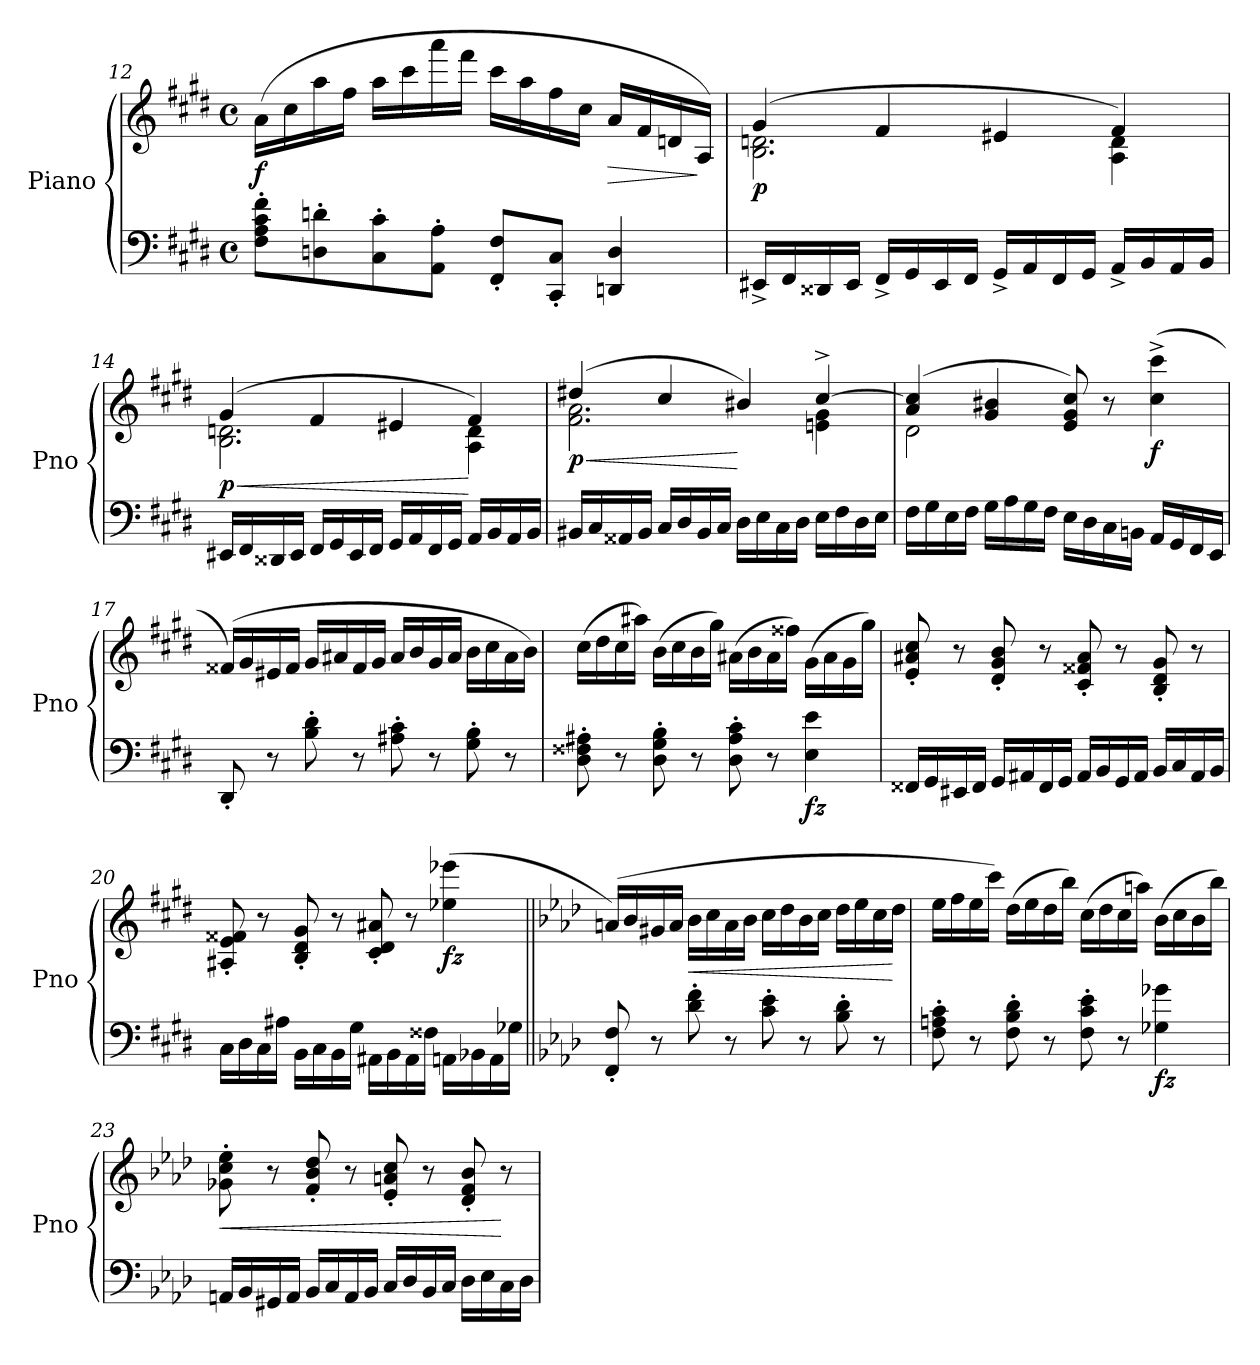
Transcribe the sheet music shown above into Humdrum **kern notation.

**kern	**kern	**dynam
*part1	*part1	*part1
*staff2	*staff1	*staff1/2
*I"Piano	*	*
*I'Pno	*	*
*clefF4	*clefG2	*
*k[f#c#g#d#]	*k[f#c#g#d#]	*
*M4/4	*M4/4	*
*met(c)	*met(c)	*
=12	=12	=12
!	!	!LO:DY:b
8F#\' 8A\' 8c#\' 8f#\'L	(>16a\LL	f
.	16cc#\	.
8Dn\' 8dn\'	16aa\	.
.	16ff#\JJ	.
8C#\' 8c#\'	16aa\LL	.
.	16ccc#\	.
8AA\' 8A\'J	16aaa\	.
.	16fff#\JJ	.
8FF#/' 8F#/'L	16ccc#\LL	.
.	16aa\	.
8CC#/' 8C#/'J	16ff#\	.
.	16cc#\JJ	.
!	!	!LO:HP:b
4DDn/ 4D/	16a/LL	>
.	16f#/	.
.	16dn/	.
.	16A/JJ)	]
!!LO:LB:g=z
=13	=13	=13
*	*^	*
!	!	!	!LO:DY:b
16EE#X^/LL	(>4g#/	2.B\ 2.dn\	p
16FF#/	.	.	.
16DD##X/	.	.	.
16EE#/JJ	.	.	.
16FF#^/LL	4f#/	.	.
16GG#/	.	.	.
16EE#/	.	.	.
16FF#/JJ	.	.	.
16GG#^/LL	4e#X/	.	.
16AA/	.	.	.
16FF#/	.	.	.
16GG#/JJ	.	.	.
16AA^/LL	4f#/)	4A\ 4d\	.
16BB/	.	.	.
16AA/	.	.	.
16BB/JJ	.	.	.
=14	=14	=14	=14
!	!	!	!LO:HP:b
!	!	!	!LO:DY:n=1:b
16EE#X/LL	(>4g#/	2.B\ 2.dn\	< p
16FF#/	.	.	.
16DD##X/	.	.	.
16EE#/JJ	.	.	.
16FF#/LL	4f#/	.	.
16GG#/	.	.	.
16EE#/	.	.	.
16FF#/JJ	.	.	.
16GG#/LL	4e#X/	.	.
16AA/	.	.	.
16FF#/	.	.	.
16GG#/JJ	.	.	.
16AA/LL	4f#/)	4A\ 4d\	[
16BB/	.	.	.
16AA/	.	.	.
16BB/JJ	.	.	.
!!LO:LB:g=z	!!
=15	=15	=15	=15
!	!	!	!LO:HP:b
!	!	!	!LO:DY:n=1:b
16BB#X/LL	(>4dd#X/	2.f#\ 2.a\	< p
16C#/	.	.	.
16AA##X/	.	.	.
16BB#/JJ	.	.	.
16C#/LL	4cc#/	.	.
16D#/	.	.	.
16BB#/	.	.	.
16C#/JJ	.	.	.
16D#\LL	4b#X/)	.	[
16E\	.	.	.
16C#\	.	.	.
16D#\JJ	.	.	.
!	!	!	!LO:DY:n=2:b
16E\LL	[4cc#^/	4en\ 4g#\	other-dynamics
16F#\	.	.	.
16D#\	.	.	.
16E\JJ	.	.	.
=16	=16	=16	=16
16F#\LL	(>4a/ 4cc#/]	2d#\	.
16G#\	.	.	.
16E\	.	.	.
16F#\JJ	.	.	.
16G#\LL	4g#/ 4b#X/	.	.
16A\	.	.	.
16G#\	.	.	.
16F#\JJ	.	.	.
16E\LL	8e/ 8g#/ 8cc#/)	2ryy	.
16D#\	.	.	.
16C#\	8r	.	.
16BBn\JJ	.	.	.
!	!	!	!LO:DY:b
16AA/LL	(>4cc#\^ 4ccc#\^	.	f
16GG#/	.	.	.
16FF#/	.	.	.
16EE/JJ	.	.	.
*	*v	*v	*
!!LO:LB:g=z
=17	=17	=17
8DD#'/	(>16f##X/LL)	.
.	16g#/	.
8r	16e#X/	.
.	16f##/JJ	.
8B\' 8d#\'	16g#/LL	.
.	16a#X/	.
8r	16f##/	.
.	16g#/JJ	.
8A#X\' 8c#\'	16a#/LL	.
.	16b/	.
8r	16g#/	.
.	16a#/JJ	.
8G#\' 8B\'	16b\LL	.
.	16cc#\	.
8r	16a#\	.
.	16b\JJ)	.
=18	=18	=18
8D#\' 8F##X\' 8A#X\'	(>16cc#\LL	.
.	16dd#\	.
8r	16cc#\	.
.	16aa#X\JJ)	.
8D#\' 8G#\' 8B\'	(>16b\LL	.
.	16cc#\	.
8r	16b\	.
.	16gg#\JJ)	.
8D#\' 8A#\' 8c#\'	(>16a#X\LL	.
.	16b\	.
8r	16a#\	.
.	16ff##X\JJ)	.
!	!	!LO:DY:b=2
4E\ 4e\	(>16g#\LL	fz
.	16a#\	.
.	16g#\	.
.	16gg#\JJ)	.
!!LO:LB:g=z
=19	=19	=19
16FF##X/LL	8e/' 8a#X/' 8cc#/'	.
16GG#/	.	.
16EE#X/	8r	.
16FF##/JJ	.	.
16GG#/LL	8d#/' 8g#/' 8b/'	.
16AA#X/	.	.
16FF##/	8r	.
16GG#/JJ	.	.
16AA#/LL	8c#/' 8f##X/' 8a#/'	.
16BB/	.	.
16GG#/	8r	.
16AA#/JJ	.	.
16BB/LL	8B/' 8d#/' 8g#/'	.
16C#/	.	.
16AA#/	8r	.
16BB/JJ	.	.
=20	=20	=20
16C#\LL	8A#X/' 8e/' 8f##X/'	.
16D#\	.	.
16C#\	8r	.
16A#X\JJ	.	.
16BB\LL	8B/' 8d#/' 8g#/'	.
16C#\	.	.
16BB\	8r	.
16G#\JJ	.	.
16AA#X\LL	8c#/' 8d#/' 8a#X/'	.
16BB\	.	.
16AA#\	8r	.
16F##X\JJ	.	.
!	!	!LO:DY:b
16AAn\LL	(>4ee-X\ 4eee-X\	fz
16BB-X\	.	.
16AA\	.	.
16G-X\JJ	.	.
!!LO:PB:g=z
=21||	=21||	=21||
*k[b-e-a-d-]	*k[b-e-a-d-]	*
8FF/' 8F/'	(>16an/LL)	.
.	16b-/	.
8r	16g#X/	.
.	16a/JJ	.
!	!	!LO:HP:b
8d-\' 8f\'	16b-\LL	<
.	16cc\	.
8r	16a\	.
.	16b-\JJ	.
8c\' 8e-\'	16cc\LL	.
.	16dd-\	.
8r	16b-\	.
.	16cc\JJ	.
8B-\' 8d-\'	16dd-\LL	.
.	16ee-\	.
8r	16cc\	.
.	16dd-\JJ	[
=22	=22	=22
8F\' 8An\' 8c\'	16ee-\LL	.
.	16ff\	.
8r	16ee-\	.
.	16ccc\JJ)	.
8F\' 8B-\' 8d-\'	(>16dd-\LL	.
.	16ee-\	.
8r	16dd-\	.
.	16bb-\JJ)	.
8F\' 8c\' 8e-\'	(>16cc\LL	.
.	16dd-\	.
8r	16cc\	.
.	16aan\JJ)	.
!	!	!LO:DY:b=2
4G-X\ 4g-X\	(>16b-\LL	fz
.	16cc\	.
.	16b-\	.
.	16bb-\JJ)	.
!!LO:LB:g=z
=23	=23	=23
!	!	!LO:HP:b
16AAn/LL	8g-X\' 8cc\' 8ee-\'	<
16BB-/	.	.
16GG#X/	8r	.
16AA/JJ	.	.
16BB-/LL	8f/' 8b-/' 8dd-/'	.
16C/	.	.
16AA/	8r	.
16BB-/JJ	.	.
16C/LL	8e-/' 8an/' 8cc/'	.
16D-/	.	.
16BB-/	8r	.
16C/JJ	.	.
16D-\LL	8d-/' 8f/' 8b-/'	.
16E-\	.	.
16C\	8r	[
16D-\JJ	.	.
=	=	=
*-	*-	*-
